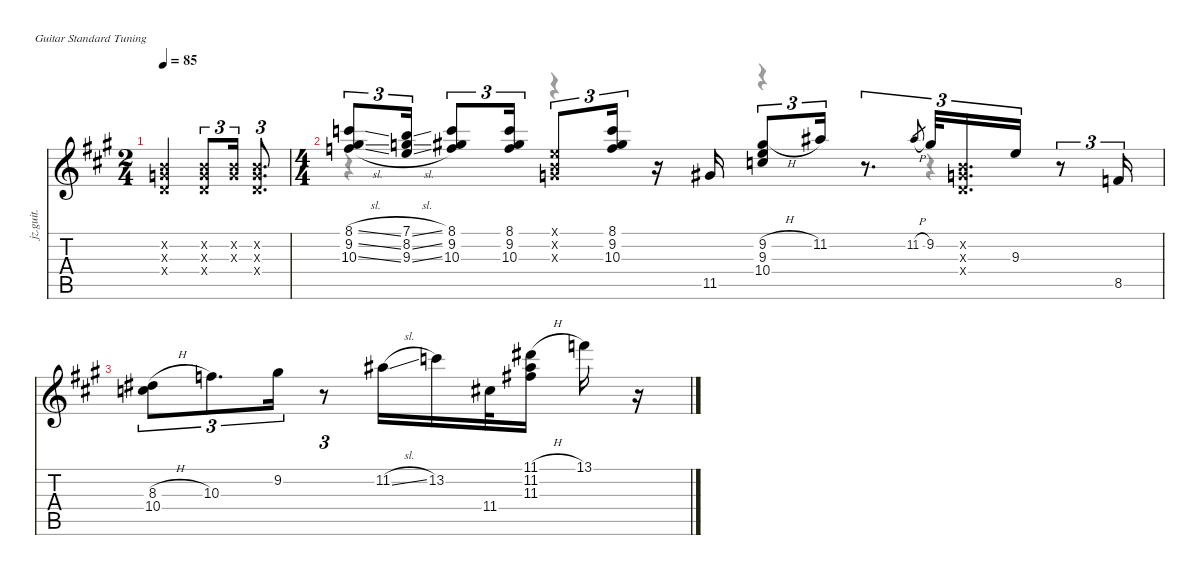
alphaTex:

\defaultSystemsLayout 4
\hideDynamics
\bracketExtendMode nobrackets
\track ("Jazz Guitar" "jz.guit.") {instrument electricguitarjazz}
\staff {score tabs}
\tuning (E4 B3 G3 D3 A2 E2)
\voice
\ts (2 4)
\beaming (8 2 2)
\tempo 85
\clef g2
\ks f#minor
(0.2{x acc forcenatural} 0.3{x acc forcenatural} 0.4{x acc forcenatural}).4{dy mf instrument electricguitarjazz beam Up} (0.2{x acc forcenatural} 0.3{x acc forcenatural} 0.4{x acc forcenatural}).8{tu (3 2) beam Up} (0.2{x acc forcenatural} 0.3{x acc forcenatural}).16{tu (3 2) beam Up} (0.2{x acc forcenatural} 0.3{x acc forcenatural} 0.4{x acc forcenatural}).8{d tu (3 2) beam Up} |
\ts (4 4)
\beaming (8 2 2 2 2)
(8.1{sl acc forcenatural} 9.2{sl acc #} 10.3{sl acc forcenatural}).8{tu (3 2) beam Up} (7.1{sl acc forcenatural} 8.2{sl acc forcenatural} 9.3{sl acc forcenatural}).16{tu (3 2) beam Up} (8.1{acc forcenatural} 9.2{acc #} 10.3{acc forcenatural}).8{tu (3 2) beam Up} (8.1{acc forcenatural} 9.2{acc #} 10.3{acc forcenatural}).16{tu (3 2) beam Up} (0.1{x acc forcenatural} 0.2{x acc forcenatural} 0.3{x acc forcenatural}).8{tu (3 2) beam Up} (8.1{acc forcenatural} 9.2{acc #} 10.3{acc forcenatural}).16{tu (3 2) beam Up} r.16{beam Up} 11.5{acc #}.16{beam Up} (10.4{acc forcenatural} 9.2{h acc #} 9.3{acc forcenatural}).8{tu (3 2) beam Up} 11.2{acc #}.16{tu (3 2) beam Up} r.8{d tu (3 2) beam Up} 11.2{h acc #}.8{gr beam Up} 9.2{acc #}.32{tu (3 2) beam Up} (0.2{x acc forcenatural} 0.3{x acc forcenatural} 0.4{x acc forcenatural}).16{d tu (3 2) beam Up} 9.3{acc forcenatural}.16{tu (3 2) beam Up} r.8{tu (3 2) beam Up} 8.5{acc forcenatural}.16{tu (3 2) beam Up} |
(10.4{acc forcenatural} 8.3{h acc #}).8{tu (3 2) beam Down} 10.3{acc forcenatural}.8{d tu (3 2) beam Down} 9.2{acc #}.16{tu (3 2) beam Down} r.8{tu (3 2) beam Down} 11.2{sl acc #}.16{beam Down} 13.2{acc forcenatural}.16{beam Down} 11.4{acc #}.32{beam Down} (11.3{acc #} 11.2{acc #} 11.1{h acc #}).16{beam Down} 13.1{acc forcenatural}.16{beam Down} r.16{beam Down} |
|
\voice
\clef g2
\ottava regular
\simile none
\ks f#minor
|
r.4{dy mf beam Down} r.4{beam Down} r.4{beam Down} r.4{beam Down} |
|
|
